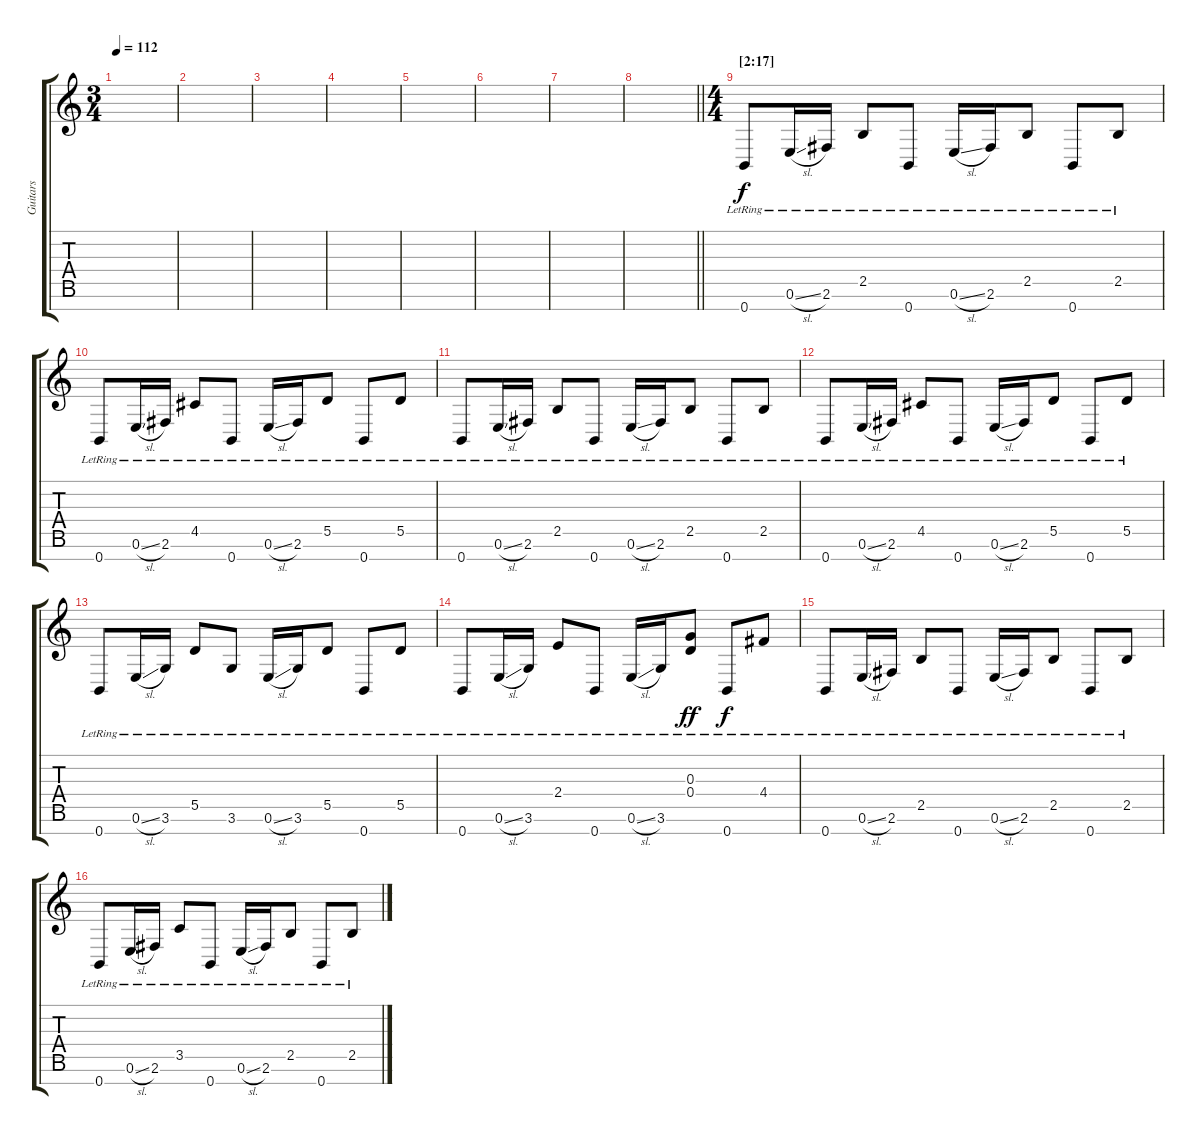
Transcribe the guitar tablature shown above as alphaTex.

\track ("Guitars" "Guitars") {instrument acousticguitarsteel}
\staff {score tabs}
\tuning (E4 B3 G3 D3 A2 E2 B1) {hide}
\ts (3 4)
\tempo 112
\clef g2
\ks c
|
|
|
|
|
|
|
\barLineRight lightlight
|
\ts (4 4)
\section ("" "[2:17]")
0.7{lr}.8 0.6{sl lr}.16 2.6{lr}.16 2.5{lr}.8 0.7{lr}.8 0.6{sl lr}.16 2.6{lr}.16 2.5{lr}.8 0.7{lr}.8 2.5{lr}.8 |
0.7{lr}.8 0.6{sl lr}.16 2.6{lr}.16 4.5{lr}.8 0.7{lr}.8 0.6{sl lr}.16 2.6{lr}.16 5.5{lr}.8 0.7{lr}.8 5.5{lr}.8 |
0.7{lr}.8 0.6{sl lr}.16 2.6{lr}.16 2.5{lr}.8 0.7{lr}.8 0.6{sl lr}.16 2.6{lr}.16 2.5{lr}.8 0.7{lr}.8 2.5{lr}.8 |
0.7{lr}.8 0.6{sl lr}.16 2.6{lr}.16 4.5{lr}.8 0.7{lr}.8 0.6{sl lr}.16 2.6{lr}.16 5.5{lr}.8 0.7{lr}.8 5.5{lr}.8 |
0.7{lr}.8 0.6{sl lr}.16 3.6{lr}.16 5.5{lr}.8 3.6{lr}.8 0.6{sl lr}.16 3.6{lr}.16 5.5{lr}.8 0.7{lr}.8 5.5{lr}.8 |
0.7{lr}.8 0.6{sl lr}.16 3.6{lr}.16 2.4{lr}.8 0.7{lr}.8 0.6{sl lr}.16 3.6{lr}.16 (0.3{lr} 0.4{lr}).8{dy ff} 0.7{lr}.8{dy f} 4.4{lr}.8 |
0.7{lr}.8 0.6{sl lr}.16 2.6{lr}.16 2.5{lr}.8 0.7{lr}.8 0.6{sl lr}.16 2.6{lr}.16 2.5{lr}.8 0.7{lr}.8 2.5{lr}.8 |
0.7{lr}.8 0.6{sl lr}.16 2.6{lr}.16 3.5{lr}.8 0.7{lr}.8 0.6{sl lr}.16 2.6{lr}.16 2.5{lr}.8 0.7{lr}.8 2.5{lr}.8
